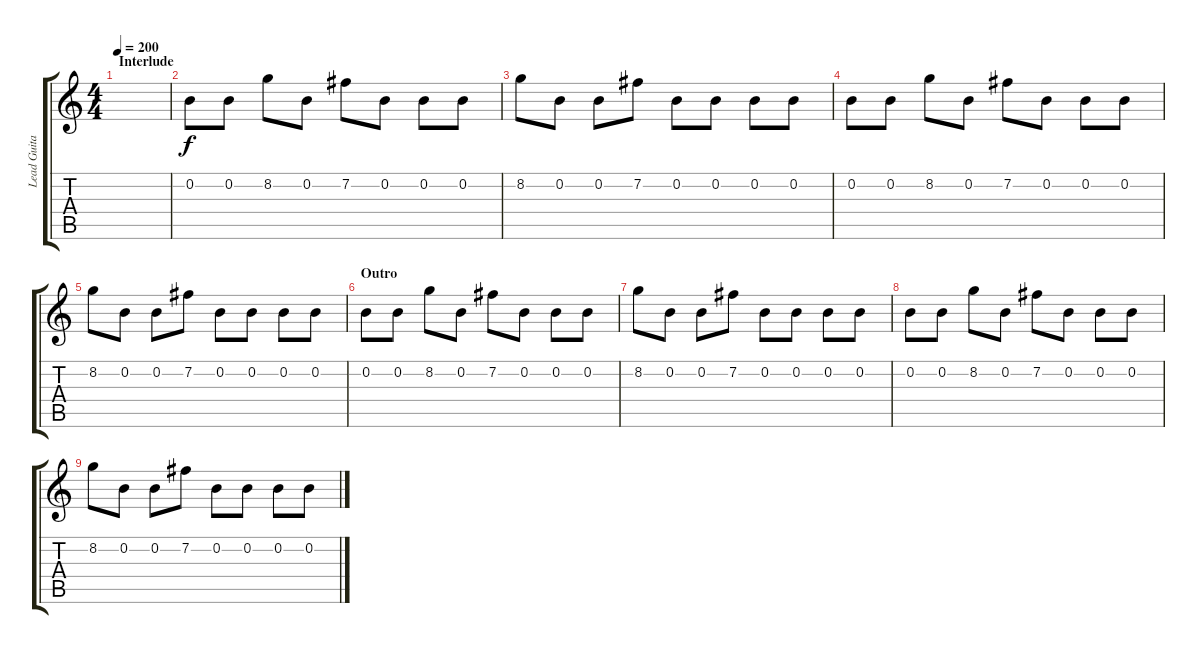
\track ("Lead Guitar" "Lead Guita") {instrument overdrivenguitar}
\staff {score tabs}
\tuning (E4 B3 G3 D3 A2 E2) {hide}
\ts (4 4)
\section ("" "Interlude")
\tempo 200
\clef g2
\ks c
|
0.2.8 0.2.8 8.2.8 0.2.8 7.2.8 0.2.8 0.2.8 0.2.8 |
8.2.8 0.2.8 0.2.8 7.2.8 0.2.8 0.2.8 0.2.8 0.2.8 |
0.2.8 0.2.8 8.2.8 0.2.8 7.2.8 0.2.8 0.2.8 0.2.8 |
8.2.8 0.2.8 0.2.8 7.2.8 0.2.8 0.2.8 0.2.8 0.2.8 |
\section ("" "Outro")
0.2.8 0.2.8 8.2.8 0.2.8 7.2.8 0.2.8 0.2.8 0.2.8 |
8.2.8 0.2.8 0.2.8 7.2.8 0.2.8 0.2.8 0.2.8 0.2.8 |
0.2.8 0.2.8 8.2.8 0.2.8 7.2.8 0.2.8 0.2.8 0.2.8 |
8.2.8 0.2.8 0.2.8 7.2.8 0.2.8 0.2.8 0.2.8 0.2.8
